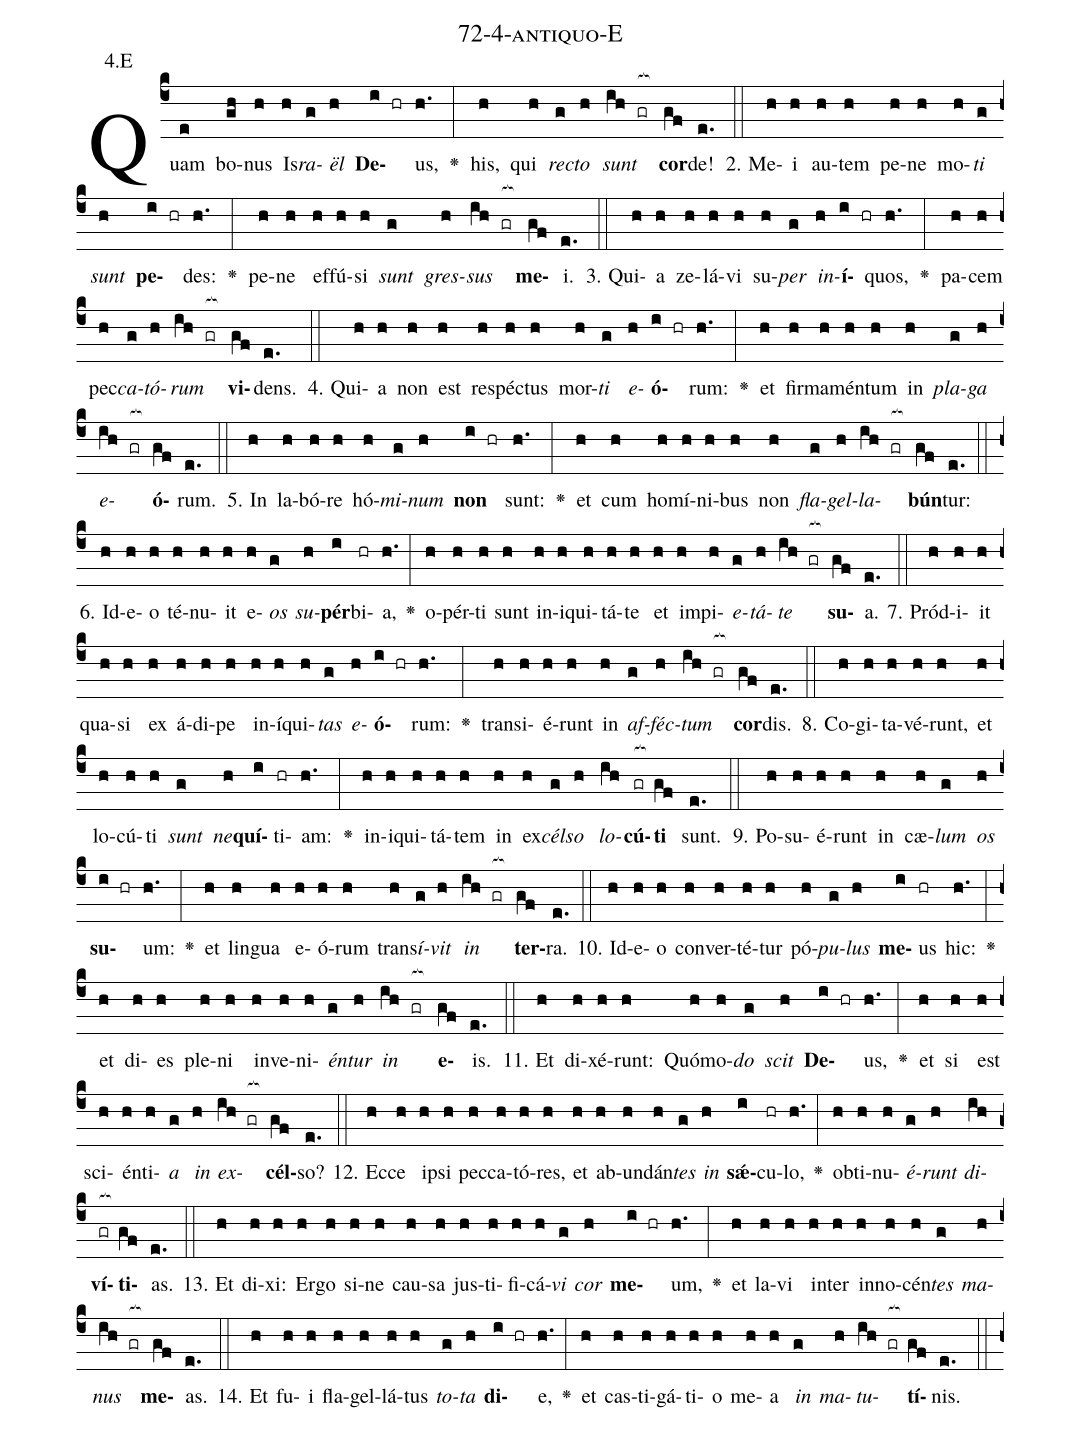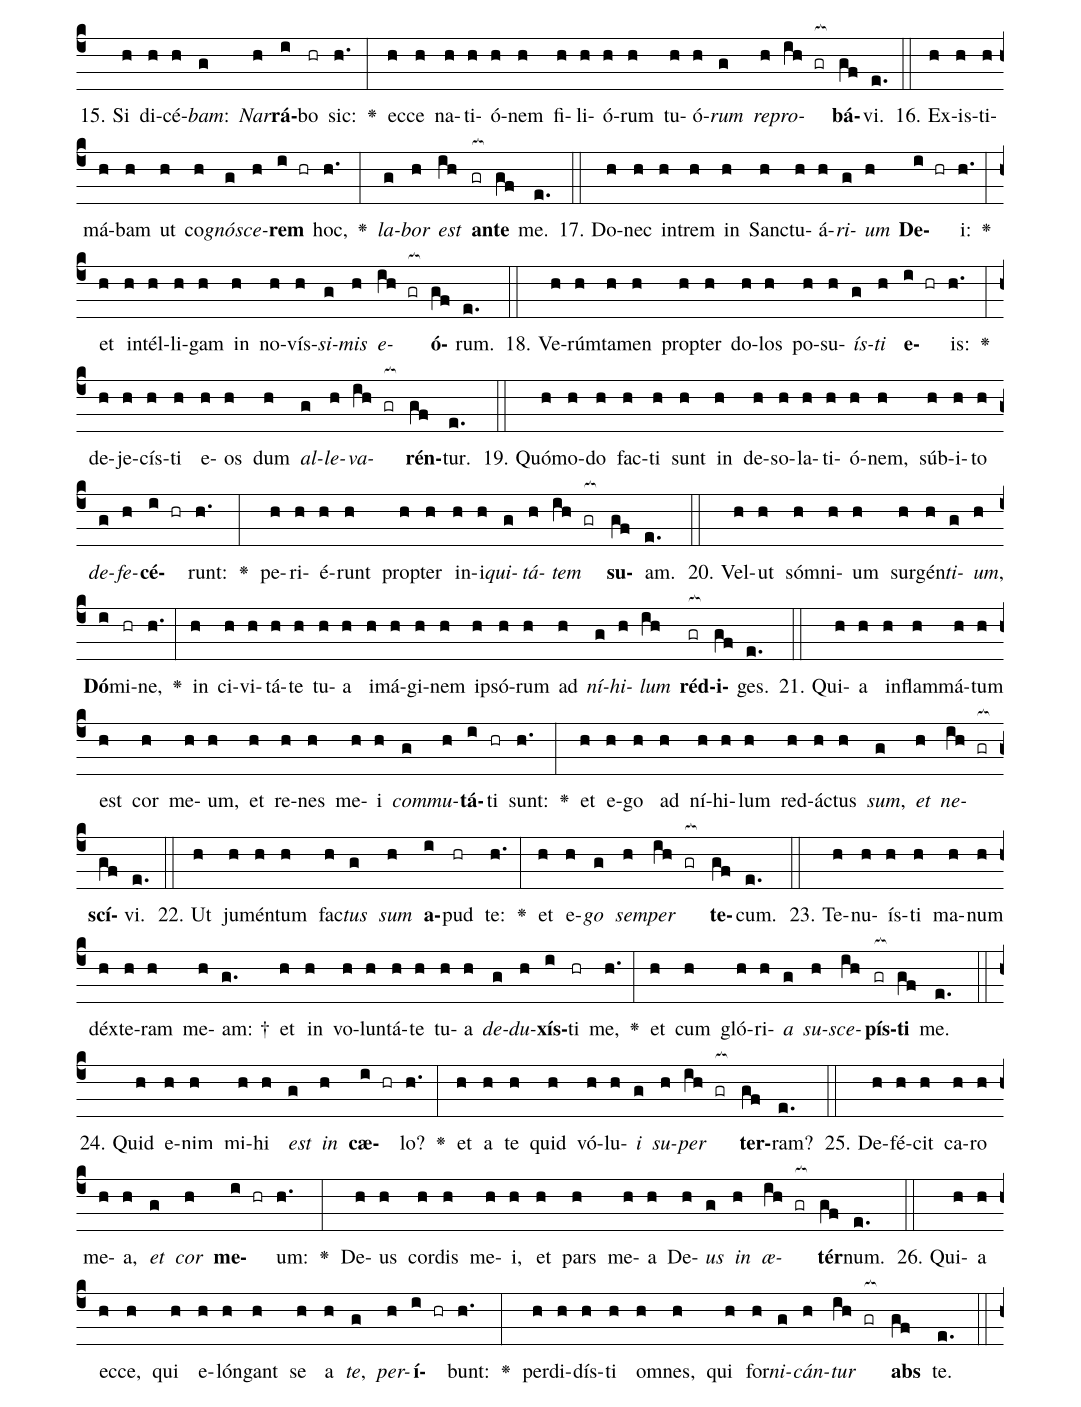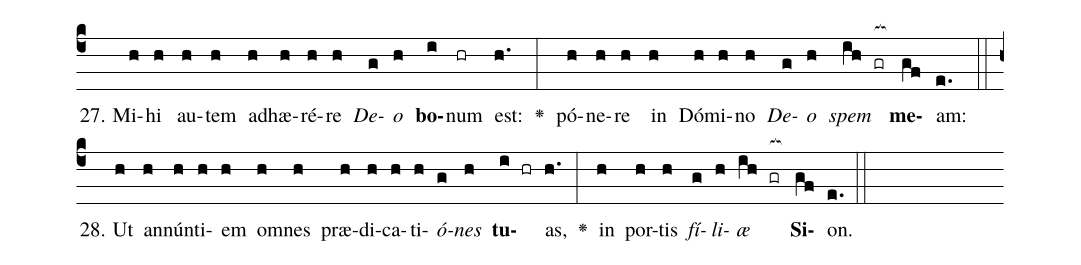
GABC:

name: 72-4-antiquo-E;
annotation: 4.E;
%%
(c4)Quam(e) bo(gh)nus(h) Is(h)<i>ra</i>(g)<i>ël</i>(h) <b>De</b>(i hr)us,(h.) <v>\greheightstar</v>(:) his,(h) qui(h) <i>rec</i>(g)<i>to</i>(h) <i>sunt</i>(ih gr[ocb:1{]) <b>cor</b>(gf[ocb:0}])de!(e.) (::)
2. Me(h)i(h) au(h)tem(h) pe(h)ne(h) mo(h)<i>ti</i>(g) <i>sunt</i>(h) <b>pe</b>(i hr)des:(h.) <v>\greheightstar</v>(:) pe(h)ne(h) ef(h)fú(h)si(h) <i>sunt</i>(g) <i>gres</i>(h)<i>sus</i>(ih gr[ocb:1{]) <b>me</b>(gf[ocb:0}])i.(e.) (::)
3. Qui(h)a(h) ze(h)lá(h)vi(h) su(h)<i>per</i>(g) <i>in</i>(h)<b>í</b>(i hr)quos,(h.) <v>\greheightstar</v>(:) pa(h)cem(h) pec(h)<i>ca</i>(g)<i>tó</i>(h)<i>rum</i>(ih gr[ocb:1{]) <b>vi</b>(gf[ocb:0}])dens.(e.) (::)
4. Qui(h)a(h) non(h) est(h) re(h)spéc(h)tus(h) mor(h)<i>ti</i>(g) <i>e</i>(h)<b>ó</b>(i hr)rum:(h.) <v>\greheightstar</v>(:) et(h) fir(h)ma(h)mén(h)tum(h) in(h) <i>pla</i>(g)<i>ga</i>(h) <i>e</i>(ih gr[ocb:1{])<b>ó</b>(gf[ocb:0}])rum.(e.) (::)
5. In(h) la(h)bó(h)re(h) hó(h)<i>mi</i>(g)<i>num</i>(h) <b>non</b>(i hr) sunt:(h.) <v>\greheightstar</v>(:) et(h) cum(h) ho(h)mí(h)ni(h)bus(h) non(h) <i>fla</i>(g)<i>gel</i>(h)<i>la</i>(ih gr[ocb:1{])<b>bún</b>(gf[ocb:0}])tur:(e.) (::)
6. Id(h)e(h)o(h) té(h)nu(h)it(h) e(h)<i>os</i>(g) <i>su</i>(h)<b>pér</b>(i)bi(hr)a,(h.) <v>\greheightstar</v>(:) o(h)pér(h)ti(h) sunt(h) in(h)i(h)qui(h)tá(h)te(h) et(h) im(h)pi(h)<i>e</i>(g)<i>tá</i>(h)<i>te</i>(ih gr[ocb:1{]) <b>su</b>(gf[ocb:0}])a.(e.) (::)
7. Pród(h)i(h)it(h) qua(h)si(h) ex(h) á(h)di(h)pe(h) in(h)í(h)qui(h)<i>tas</i>(g) <i>e</i>(h)<b>ó</b>(i hr)rum:(h.) <v>\greheightstar</v>(:) trans(h)i(h)é(h)runt(h) in(h) <i>af</i>(g)<i>féc</i>(h)<i>tum</i>(ih gr[ocb:1{]) <b>cor</b>(gf[ocb:0}])dis.(e.) (::)
8. Co(h)gi(h)ta(h)vé(h)runt,(h) et(h) lo(h)cú(h)ti(h) <i>sunt</i>(g) <i>ne</i>(h)<b>quí</b>(i)ti(hr)am:(h.) <v>\greheightstar</v>(:) in(h)i(h)qui(h)tá(h)tem(h) in(h) ex(h)<i>cél</i>(g)<i>so</i>(h) <i>lo</i>(ih)<b>cú</b>(gr[ocb:1{])<b>ti</b>(gf[ocb:0}]) sunt.(e.) (::)
9. Po(h)su(h)é(h)runt(h) in(h) cæ(h)<i>lum</i>(g) <i>os</i>(h) <b>su</b>(i hr)um:(h.) <v>\greheightstar</v>(:) et(h) lin(h)gua(h) e(h)ó(h)rum(h) trans(h)<i>í</i>(g)<i>vit</i>(h) <i>in</i>(ih gr[ocb:1{]) <b>ter</b>(gf[ocb:0}])ra.(e.) (::)
10. Id(h)e(h)o(h) con(h)ver(h)té(h)tur(h) pó(h)<i>pu</i>(g)<i>lus</i>(h) <b>me</b>(i)us(hr) hic:(h.) <v>\greheightstar</v>(:) et(h) di(h)es(h) ple(h)ni(h) in(h)ve(h)ni(h)<i>én</i>(g)<i>tur</i>(h) <i>in</i>(ih gr[ocb:1{]) <b>e</b>(gf[ocb:0}])is.(e.) (::)
11. Et(h) di(h)xé(h)runt:(h) Quó(h)mo(h)<i>do</i>(g) <i>scit</i>(h) <b>De</b>(i hr)us,(h.) <v>\greheightstar</v>(:) et(h) si(h) est(h) sci(h)én(h)ti(h)<i>a</i>(g) <i>in</i>(h) <i>ex</i>(ih gr[ocb:1{])<b>cél</b>(gf[ocb:0}])so?(e.) (::)
12. Ec(h)ce(h) ip(h)si(h) pec(h)ca(h)tó(h)res,(h) et(h) ab(h)un(h)dán(h)<i>tes</i>(g) <i>in</i>(h) <b>sǽ</b>(i)cu(hr)lo,(h.) <v>\greheightstar</v>(:) ob(h)ti(h)nu(h)<i>é</i>(g)<i>runt</i>(h) <i>di</i>(ih)<b>ví</b>(gr[ocb:1{])<b>ti</b>(gf[ocb:0}])as.(e.) (::)
13. Et(h) di(h)xi:(h) Er(h)go(h) si(h)ne(h) cau(h)sa(h) jus(h)ti(h)fi(h)cá(h)<i>vi</i>(g) <i>cor</i>(h) <b>me</b>(i hr)um,(h.) <v>\greheightstar</v>(:) et(h) la(h)vi(h) in(h)ter(h) in(h)no(h)cén(h)<i>tes</i>(g) <i>ma</i>(h)<i>nus</i>(ih gr[ocb:1{]) <b>me</b>(gf[ocb:0}])as.(e.) (::)
14. Et(h) fu(h)i(h) fla(h)gel(h)lá(h)tus(h) <i>to</i>(g)<i>ta</i>(h) <b>di</b>(i hr)e,(h.) <v>\greheightstar</v>(:) et(h) cas(h)ti(h)gá(h)ti(h)o(h) me(h)a(h) <i>in</i>(g) <i>ma</i>(h)<i>tu</i>(ih gr[ocb:1{])<b>tí</b>(gf[ocb:0}])nis.(e.) (::)
15. Si(h) di(h)cé(h)<i>bam</i>:(g) <i>Nar</i>(h)<b>rá</b>(i)bo(hr) sic:(h.) <v>\greheightstar</v>(:) ec(h)ce(h) na(h)ti(h)ó(h)nem(h) fi(h)li(h)ó(h)rum(h) tu(h)ó(h)<i>rum</i>(g) <i>re</i>(h)<i>pro</i>(ih gr[ocb:1{])<b>bá</b>(gf[ocb:0}])vi.(e.) (::)
16. Ex(h)is(h)ti(h)má(h)bam(h) ut(h) co(h)<i>gnó</i>(g)<i>sce</i>(h)<b>rem</b>(i hr) hoc,(h.) <v>\greheightstar</v>(:) <i>la</i>(g)<i>bor</i>(h) <i>est</i>(ih) <b>an</b>(gr[ocb:1{])<b>te</b>(gf[ocb:0}]) me.(e.) (::)
17. Do(h)nec(h) in(h)trem(h) in(h) Sanc(h)tu(h)á(h)<i>ri</i>(g)<i>um</i>(h) <b>De</b>(i hr)i:(h.) <v>\greheightstar</v>(:) et(h) in(h)tél(h)li(h)gam(h) in(h) no(h)vís(h)<i>si</i>(g)<i>mis</i>(h) <i>e</i>(ih gr[ocb:1{])<b>ó</b>(gf[ocb:0}])rum.(e.) (::)
18. Ve(h)rúm(h)ta(h)men(h) prop(h)ter(h) do(h)los(h) po(h)su(h)<i>ís</i>(g)<i>ti</i>(h) <b>e</b>(i hr)is:(h.) <v>\greheightstar</v>(:) de(h)je(h)cís(h)ti(h) e(h)os(h) dum(h) <i>al</i>(g)<i>le</i>(h)<i>va</i>(ih gr[ocb:1{])<b>rén</b>(gf[ocb:0}])tur.(e.) (::)
19. Quó(h)mo(h)do(h) fac(h)ti(h) sunt(h) in(h) de(h)so(h)la(h)ti(h)ó(h)nem,(h) súb(h)i(h)to(h) <i>de</i>(g)<i>fe</i>(h)<b>cé</b>(i hr)runt:(h.) <v>\greheightstar</v>(:) pe(h)ri(h)é(h)runt(h) prop(h)ter(h) in(h)i(h)<i>qui</i>(g)<i>tá</i>(h)<i>tem</i>(ih gr[ocb:1{]) <b>su</b>(gf[ocb:0}])am.(e.) (::)
20. Vel(h)ut(h) sóm(h)ni(h)um(h) sur(h)gén(h)<i>ti</i>(g)<i>um</i>,(h) <b>Dó</b>(i)mi(hr)ne,(h.) <v>\greheightstar</v>(:) in(h) ci(h)vi(h)tá(h)te(h) tu(h)a(h) i(h)má(h)gi(h)nem(h) ip(h)só(h)rum(h) ad(h) <i>ní</i>(g)<i>hi</i>(h)<i>lum</i>(ih) <b>réd</b>(gr[ocb:1{])<b>i</b>(gf[ocb:0}])ges.(e.) (::)
21. Qui(h)a(h) in(h)flam(h)má(h)tum(h) est(h) cor(h) me(h)um,(h) et(h) re(h)nes(h) me(h)i(h) <i>com</i>(g)<i>mu</i>(h)<b>tá</b>(i)ti(hr) sunt:(h.) <v>\greheightstar</v>(:) et(h) e(h)go(h) ad(h) ní(h)hi(h)lum(h) red(h)ác(h)tus(h) <i>sum</i>,(g) <i>et</i>(h) <i>ne</i>(ih gr[ocb:1{])<b>scí</b>(gf[ocb:0}])vi.(e.) (::)
22. Ut(h) ju(h)mén(h)tum(h) fac(h)<i>tus</i>(g) <i>sum</i>(h) <b>a</b>(i)pud(hr) te:(h.) <v>\greheightstar</v>(:) et(h) e(h)<i>go</i>(g) <i>sem</i>(h)<i>per</i>(ih gr[ocb:1{]) <b>te</b>(gf[ocb:0}])cum.(e.) (::)
23. Te(h)nu(h)ís(h)ti(h) ma(h)num(h) déx(h)te(h)ram(h) me(h)am: †(g.) et(h) in(h) vo(h)lun(h)tá(h)te(h) tu(h)a(h) <i>de</i>(g)<i>du</i>(h)<b>xís</b>(i)ti(hr) me,(h.) <v>\greheightstar</v>(:) et(h) cum(h) gló(h)ri(h)<i>a</i>(g) <i>su</i>(h)<i>sce</i>(ih)<b>pís</b>(gr[ocb:1{])<b>ti</b>(gf[ocb:0}]) me.(e.) (::)
24. Quid(h) e(h)nim(h) mi(h)hi(h) <i>est</i>(g) <i>in</i>(h) <b>cæ</b>(i hr)lo?(h.) <v>\greheightstar</v>(:) et(h) a(h) te(h) quid(h) vó(h)lu(h)<i>i</i>(g) <i>su</i>(h)<i>per</i>(ih gr[ocb:1{]) <b>ter</b>(gf[ocb:0}])ram?(e.) (::)
25. De(h)fé(h)cit(h) ca(h)ro(h) me(h)a,(h) <i>et</i>(g) <i>cor</i>(h) <b>me</b>(i hr)um:(h.) <v>\greheightstar</v>(:) De(h)us(h) cor(h)dis(h) me(h)i,(h) et(h) pars(h) me(h)a(h) De(h)<i>us</i>(g) <i>in</i>(h) <i>æ</i>(ih gr[ocb:1{])<b>tér</b>(gf[ocb:0}])num.(e.) (::)
26. Qui(h)a(h) ec(h)ce,(h) qui(h) e(h)lón(h)gant(h) se(h) a(h) <i>te</i>,(g) <i>per</i>(h)<b>í</b>(i hr)bunt:(h.) <v>\greheightstar</v>(:) per(h)di(h)dís(h)ti(h) om(h)nes,(h) qui(h) for(h)<i>ni</i>(g)<i>cán</i>(h)<i>tur</i>(ih gr[ocb:1{]) <b>abs</b>(gf[ocb:0}]) te.(e.) (::)
27. Mi(h)hi(h) au(h)tem(h) ad(h)hæ(h)ré(h)re(h) <i>De</i>(g)<i>o</i>(h) <b>bo</b>(i)num(hr) est:(h.) <v>\greheightstar</v>(:) pó(h)ne(h)re(h) in(h) Dó(h)mi(h)no(h) <i>De</i>(g)<i>o</i>(h) <i>spem</i>(ih gr[ocb:1{]) <b>me</b>(gf[ocb:0}])am:(e.) (::)
28. Ut(h) an(h)nún(h)ti(h)em(h) om(h)nes(h) præ(h)di(h)ca(h)ti(h)<i>ó</i>(g)<i>nes</i>(h) <b>tu</b>(i hr)as,(h.) <v>\greheightstar</v>(:) in(h) por(h)tis(h) <i>fí</i>(g)<i>li</i>(h)<i>æ</i>(ih gr[ocb:1{]) <b>Si</b>(gf[ocb:0}])on.(e.) (::)
